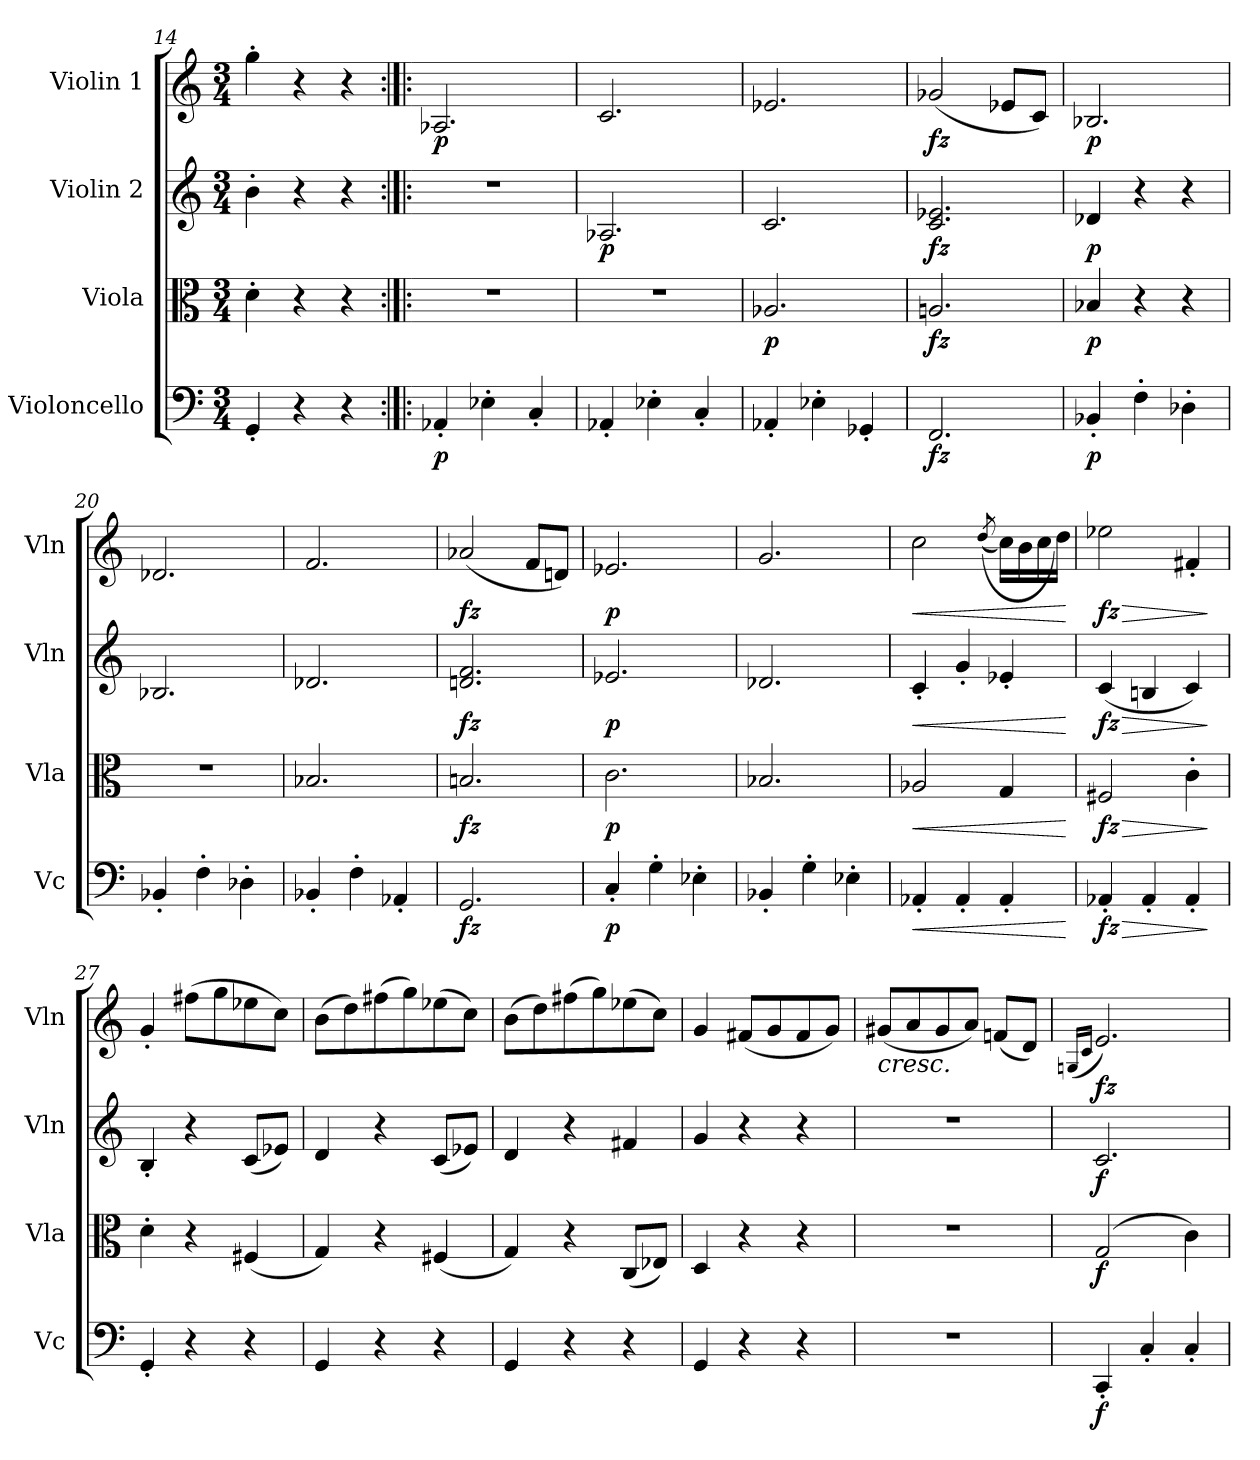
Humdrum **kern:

**kern	**dynam	**kern	**dynam	**kern	**dynam	**kern	**dynam
*part4	*part4	*part3	*part3	*part2	*part2	*part1	*part1
*staff4	*staff4	*staff3	*staff3	*staff2	*staff2	*staff1	*staff1
*I"Violoncello	*	*I"Viola	*	*I"Violin 2	*	*I"Violin 1	*
*I'Vc	*	*I'Vla	*	*I'Vln	*	*I'Vln	*
*clefF4	*	*clefC3	*	*clefG2	*	*clefG2	*
*k[]	*	*k[]	*	*k[]	*	*k[]	*
*M3/4	*	*M3/4	*	*M3/4	*	*M3/4	*
=14	=14	=14	=14	=14	=14	=14	=14
4GG'/	.	4d'\	.	4b'\	.	4gg'\	.
4r	.	4r	.	4r	.	4r	.
4r	.	4r	.	4r	.	4r	.
=15:|!|:	=15:|!|:	=15:|!|:	=15:|!|:	=15:|!|:	=15:|!|:	=15:|!|:	=15:|!|:
!	!LO:DY:b	!	!	!	!	!	!LO:DY:b
4AA-X'/	p	2.r	.	2.r	.	2.A-X/	p
4E-X'\	.	.	.	.	.	.	.
4C'/	.	.	.	.	.	.	.
=16	=16	=16	=16	=16	=16	=16	=16
!	!	!	!	!	!LO:DY:b	!	!
4AA-X'/	.	2.r	.	2.A-X/	p	2.c/	.
4E-X'\	.	.	.	.	.	.	.
4C'/	.	.	.	.	.	.	.
=17	=17	=17	=17	=17	=17	=17	=17
!	!	!	!LO:DY:b	!	!	!	!
4AA-X'/	.	2.A-X/	p	2.c/	.	2.e-X/	.
4E-X'\	.	.	.	.	.	.	.
4GG-X'/	.	.	.	.	.	.	.
!!LO:LB:g=z
=18	=18	=18	=18	=18	=18	=18	=18
!	!LO:DY:b	!	!LO:DY:b	!	!LO:DY:b	!	!LO:DY:b
2.FF/	fz	2.An/	fz	2.c/ 2.e-X/	fz	(2g-X/	fz
.	.	.	.	.	.	8e-X/L	.
.	.	.	.	.	.	8c/J)	.
=19	=19	=19	=19	=19	=19	=19	=19
!	!LO:DY:b	!	!LO:DY:b	!	!LO:DY:b	!	!LO:DY:b
4BB-X'/	p	4B-X/	p	4d-X/	p	2.B-X/	p
4F'\	.	4r	.	4r	.	.	.
4D-X'\	.	4r	.	4r	.	.	.
=20	=20	=20	=20	=20	=20	=20	=20
4BB-X'/	.	2.r	.	2.B-X/	.	2.d-X/	.
4F'\	.	.	.	.	.	.	.
4D-X'\	.	.	.	.	.	.	.
=21	=21	=21	=21	=21	=21	=21	=21
4BB-X'/	.	2.B-X/	.	2.d-X/	.	2.f/	.
4F'\	.	.	.	.	.	.	.
4AA-X'/	.	.	.	.	.	.	.
=22	=22	=22	=22	=22	=22	=22	=22
!	!LO:DY:b	!	!LO:DY:b	!	!LO:DY:b	!	!LO:DY:b
2.GG/	fz	2.Bn/	fz	2.dn/ 2.f/	fz	(2a-X/	fz
.	.	.	.	.	.	8f/L	.
.	.	.	.	.	.	8dn/J)	.
=23	=23	=23	=23	=23	=23	=23	=23
!	!LO:DY:b	!	!LO:DY:b	!	!LO:DY:b	!	!LO:DY:b
4C'/	p	2.c\	p	2.e-X/	p	2.e-X/	p
4G'\	.	.	.	.	.	.	.
4E-X'\	.	.	.	.	.	.	.
=24	=24	=24	=24	=24	=24	=24	=24
4BB-X'/	.	2.B-X/	.	2.d-X/	.	2.g/	.
4G'\	.	.	.	.	.	.	.
4E-X'\	.	.	.	.	.	.	.
=25	=25	=25	=25	=25	=25	=25	=25
!	!LO:HP:b	!	!LO:HP:b	!	!LO:HP:b	!	!LO:HP:b
4AA-X'/	<	2A-X/	<	4c'/	<	2cc\	<
4AA-'/	.	.	.	4g'/	.	.	.
.	.	.	.	.	.	((>8qdd/	.
4AA-'/	.	4G/	.	4e-X'/	.	16cc\LL)	.
.	.	.	.	.	.	16b\	.
.	.	.	.	.	.	16cc\	.
.	.	.	.	.	.	16dd\JJ)	.
.	[	.	[	.	[	.	[
=26	=26	=26	=26	=26	=26	=26	=26
!	!LO:HP:b	!	!LO:HP:b	!	!LO:HP:b	!	!LO:HP:b
!	!LO:DY:n=1:b	!	!LO:DY:n=1:b	!	!LO:DY:n=1:b	!	!LO:DY:n=1:b
4AA-X'/	> fz	2F#X/	> fz	(4c/	> fz	2ee-X\	> fz
4AA-'/	.	.	.	4Bn/	.	.	.
4AA-'/	.	4c'\	.	4c/)	.	4f#X'/	.
.	]	.	]	.	]	.	]
!!LO:LB:g=z
=27	=27	=27	=27	=27	=27	=27	=27
4GG'/	.	4d'\	.	4B'/	.	4g'/	.
4r	.	4r	.	4r	.	(8ff#X\L	.
.	.	.	.	.	.	8gg\	.
4r	.	(4F#X/	.	(8c/L	.	8ee-X\	.
.	.	.	.	8e-X/J)	.	8cc\J)	.
=28	=28	=28	=28	=28	=28	=28	=28
4GG/	.	4G/)	.	4d/	.	(8b\L	.
.	.	.	.	.	.	8dd\)	.
4r	.	4r	.	4r	.	(8ff#X\	.
.	.	.	.	.	.	8gg\)	.
4r	.	(4F#X/	.	(8c/L	.	(8ee-X\	.
.	.	.	.	8e-X/J)	.	8cc\J)	.
=29	=29	=29	=29	=29	=29	=29	=29
4GG/	.	4G/)	.	4d/	.	(8b\L	.
.	.	.	.	.	.	8dd\)	.
4r	.	4r	.	4r	.	(8ff#X\	.
.	.	.	.	.	.	8gg\)	.
4r	.	(8C/L	.	4f#X/	.	(8ee-X\	.
.	.	8E-X/J)	.	.	.	8cc\J)	.
=30	=30	=30	=30	=30	=30	=30	=30
4GG/	.	4D/	.	4g/	.	4g/	.
4r	.	4r	.	4r	.	(8f#X/L	.
.	.	.	.	.	.	8g/	.
4r	.	4r	.	4r	.	8f#/	.
.	.	.	.	.	.	8g/J)	.
=31	=31	=31	=31	=31	=31	=31	=31
!	!	!	!	!	!	!LO:TX:b:i:t=cresc.	!
2.r	.	2.r	.	2.r	.	(8g#X/L	.
.	.	.	.	.	.	8a/	.
.	.	.	.	.	.	8g#/	.
.	.	.	.	.	.	8a/J)	.
.	.	.	.	.	.	(8fn/L	.
.	.	.	.	.	.	8d/J)	.
=32	=32	=32	=32	=32	=32	=32	=32
.	.	.	.	.	.	(16qGn/LL	.
.	.	.	.	.	.	16qc/JJ	.
!	!LO:DY:b	!	!LO:DY:b	!	!LO:DY:b	!	!LO:DY:b
4CC'/	f	(2G/	f	2.c/	f	2.e/)	fz
4C'/	.	.	.	.	.	.	.
4C'/	.	4c\)	.	.	.	.	.
=	=	=	=	=	=	=	=
*-	*-	*-	*-	*-	*-	*-	*-
